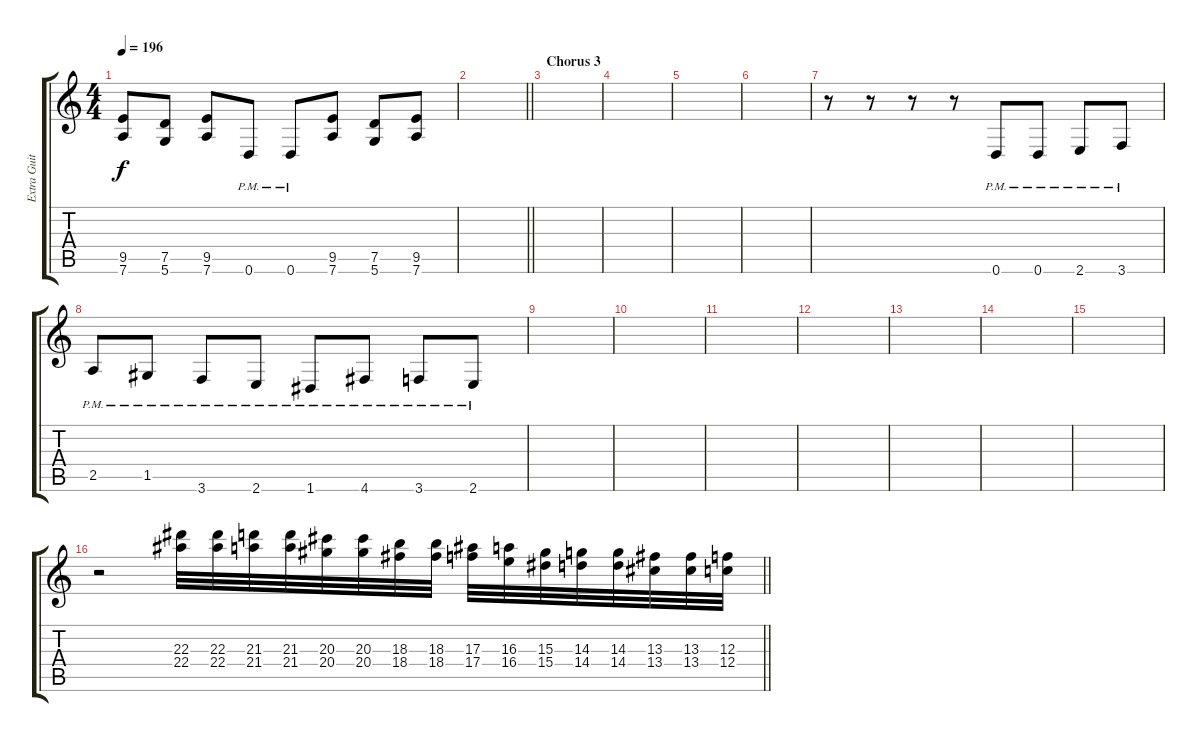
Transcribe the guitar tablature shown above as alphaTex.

\track ("Extra Guitar/ Synth Strings" "Extra Guit") {instrument distortionguitar}
\staff {score tabs}
\tuning (D4 A3 F3 C3 G2 D2) {hide}
\ts (4 4)
\tempo 196
\clef g2
\ks c
(9.5 7.6).8{dy f volume 13 balance 0 instrument distortionguitar} (7.5 5.6).8 (9.5 7.6).8 0.6{pm}.8 0.6{pm}.8 (9.5 7.6).8 (7.5 5.6).8 (9.5 7.6).8 |
\barLineRight lightlight
|
\section ("" "Chorus 3")
|
|
|
|
r.8 r.8 r.8 r.8{balance 0} 0.6{pm}.8 0.6{pm}.8 2.6{pm}.8 3.6{pm}.8 |
2.5{pm}.8 1.5{pm}.8 3.6{pm}.8 2.6{pm}.8 1.6{pm}.8 4.6{pm}.8 3.6{pm}.8 2.6{pm}.8 |
|
|
|
|
|
|
|
\barLineRight lightlight
r.2 (22.3 22.4).32{volume 16 instrument guitarfretnoise} (22.3 22.4).32 (21.3 21.4).32 (21.3 21.4).32 (20.3 20.4).32 (20.3 20.4).32 (18.3 18.4).32 (18.3 18.4).32 (17.3 17.4).32 (16.3 16.4).32 (15.3 15.4).32 (14.3 14.4).32 (14.3 14.4).32 (13.3 13.4).32 (13.3 13.4).32 (12.3 12.4).32
